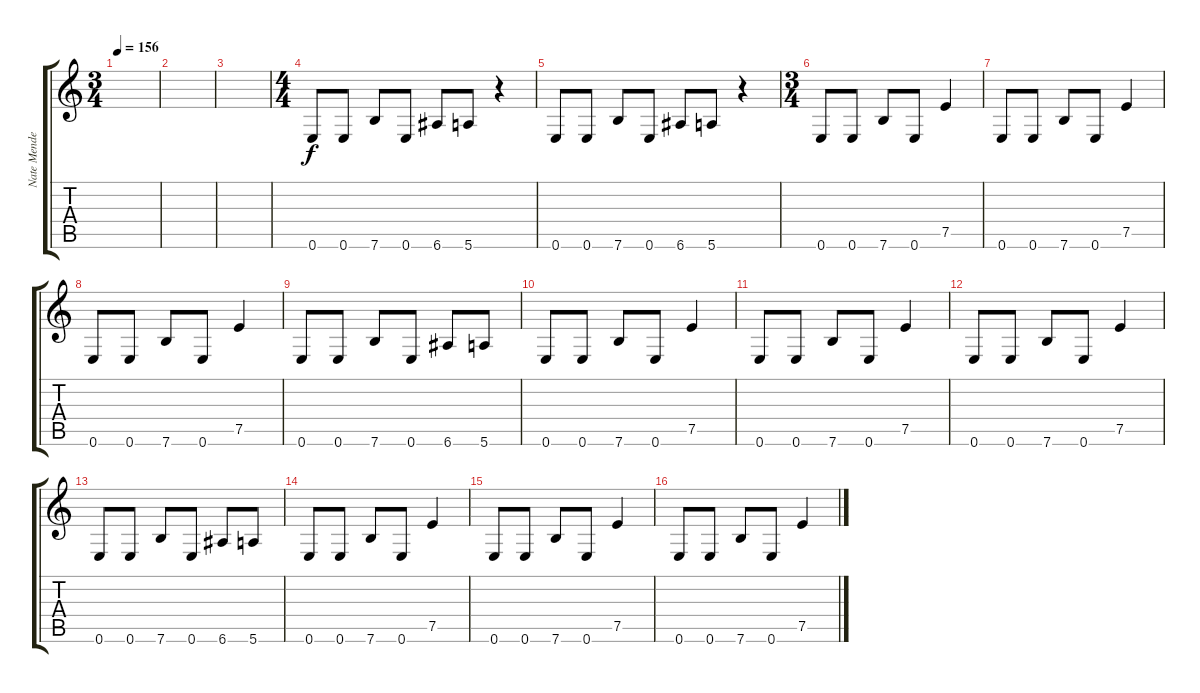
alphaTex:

\track ("Nate Mendel" "Nate Mende") {instrument electricbassfinger}
\staff {score tabs}
\tuning (E4 B3 G3 D3 A2 E2) {hide}
\ts (3 4)
\tempo 156
\clef g2
\ks c
|
|
|
\ts (4 4)
0.6.8 0.6.8 7.6.8 0.6.8 6.6.8 5.6.8 r.4 |
0.6.8 0.6.8 7.6.8 0.6.8 6.6.8 5.6.8 r.4 |
\ts (3 4)
0.6.8 0.6.8 7.6.8 0.6.8 7.5.4 |
0.6.8 0.6.8 7.6.8 0.6.8 7.5.4 |
0.6.8 0.6.8 7.6.8 0.6.8 7.5.4 |
0.6.8 0.6.8 7.6.8 0.6.8 6.6.8 5.6.8 |
0.6.8 0.6.8 7.6.8 0.6.8 7.5.4 |
0.6.8 0.6.8 7.6.8 0.6.8 7.5.4 |
0.6.8 0.6.8 7.6.8 0.6.8 7.5.4 |
0.6.8 0.6.8 7.6.8 0.6.8 6.6.8 5.6.8 |
0.6.8 0.6.8 7.6.8 0.6.8 7.5.4 |
0.6.8 0.6.8 7.6.8 0.6.8 7.5.4 |
0.6.8 0.6.8 7.6.8 0.6.8 7.5.4
